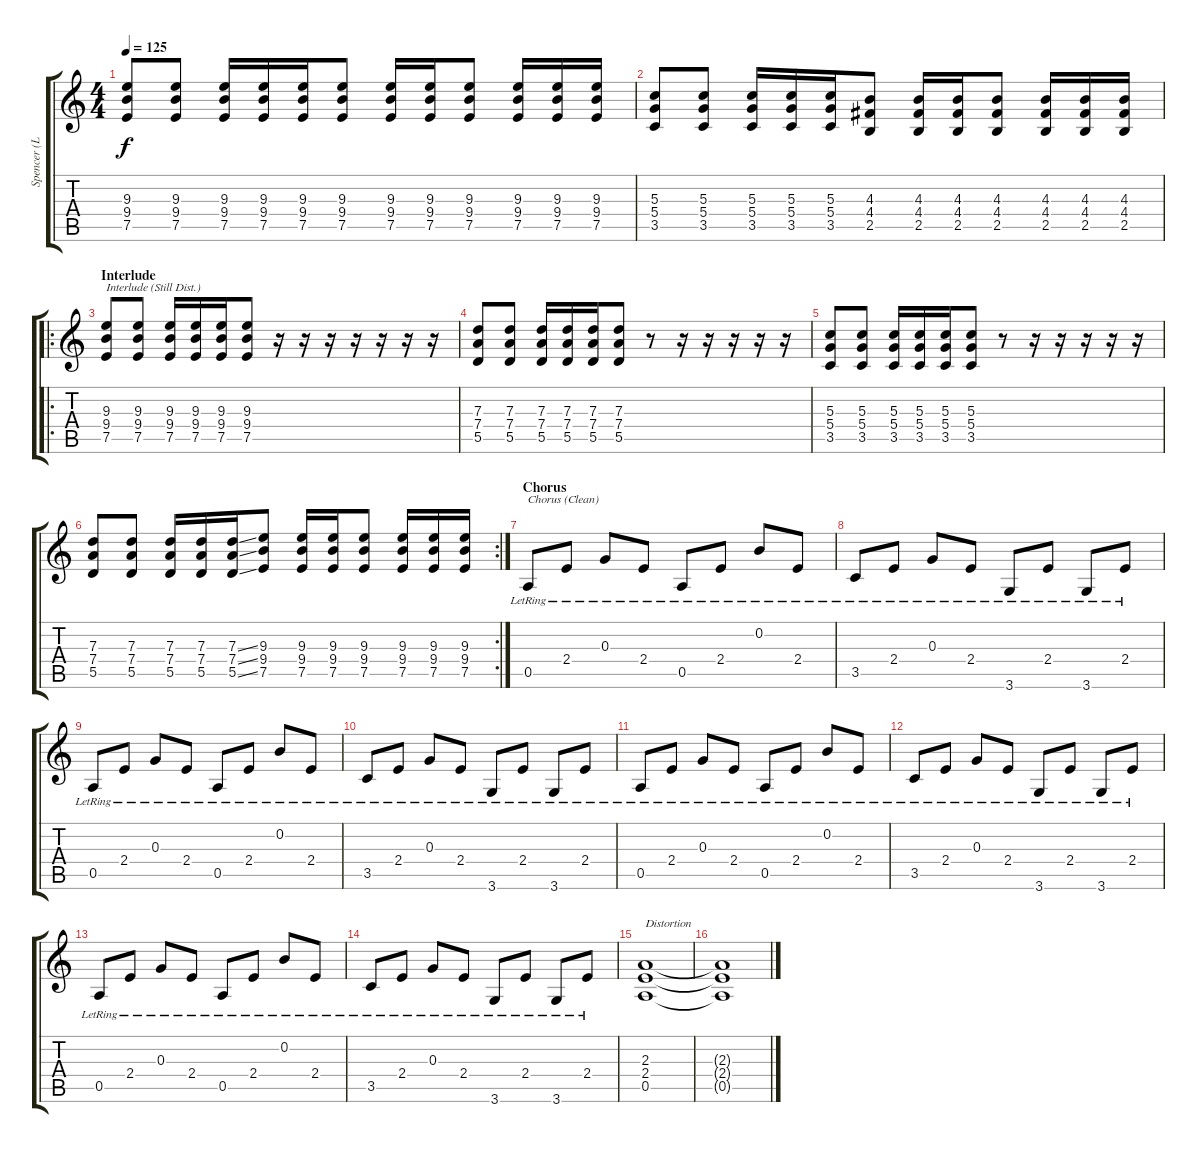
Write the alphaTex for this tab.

\track ("Spencer (Lead)" "Spencer (L") {instrument overdrivenguitar}
\staff {score tabs}
\tuning (E4 B3 G3 D3 A2 E2) {hide}
\ts (4 4)
\tempo 125
\clef g2
\ks c
(9.3 9.4 7.5).8{dy f} (9.3 9.4 7.5).8 (9.3 9.4 7.5).16 (9.3 9.4 7.5).16 (9.3 9.4 7.5).16 (9.3 9.4 7.5).8 (9.3 9.4 7.5).16 (9.3 9.4 7.5).16 (9.3 9.4 7.5).8 (9.3 9.4 7.5).16 (9.3 9.4 7.5).16 (9.3 9.4 7.5).16 |
(5.3 5.4 3.5).8 (5.3 5.4 3.5).8 (5.3 5.4 3.5).16 (5.3 5.4 3.5).16 (5.3 5.4 3.5).16 (4.3 4.4 2.5).8 (4.3 4.4 2.5).16 (4.3 4.4 2.5).16 (4.3 4.4 2.5).8 (4.3 4.4 2.5).16 (4.3 4.4 2.5).16 (4.3 4.4 2.5).16 |
\ro
\section ("" "Interlude")
(9.3 9.4 7.5).8{txt "Interlude (Still Dist.)"} (9.3 9.4 7.5).8 (9.3 9.4 7.5).16 (9.3 9.4 7.5).16 (9.3 9.4 7.5).16 (9.3 9.4 7.5).8 r.16 r.16 r.16 r.16 r.16 r.16 r.16 |
(7.3 7.4 5.5).8 (7.3 7.4 5.5).8 (7.3 7.4 5.5).16 (7.3 7.4 5.5).16 (7.3 7.4 5.5).16 (7.3 7.4 5.5).8 r.8 r.16 r.16 r.16 r.16 r.16 |
(5.3 5.4 3.5).8 (5.3 5.4 3.5).8 (5.3 5.4 3.5).16 (5.3 5.4 3.5).16 (5.3 5.4 3.5).16 (5.3 5.4 3.5).8 r.8 r.16 r.16 r.16 r.16 r.16 |
\rc 2
(7.3 7.4 5.5).8 (7.3 7.4 5.5).8 (7.3 7.4 5.5).16 (7.3 7.4 5.5).16 (7.3{ss} 7.4{ss} 5.5{ss}).16 (9.3 9.4 7.5).8 (9.3 9.4 7.5).16 (9.3 9.4 7.5).16 (9.3 9.4 7.5).8 (9.3 9.4 7.5).16 (9.3 9.4 7.5).16 (9.3 9.4 7.5).16 |
\section ("" "Chorus")
0.5{lr}.8{txt "Chorus (Clean)" instrument electricguitarclean} 2.4{lr}.8 0.3{lr}.8 2.4{lr}.8 0.5{lr}.8 2.4{lr}.8 0.2{lr}.8 2.4{lr}.8 |
3.5{lr}.8 2.4{lr}.8 0.3{lr}.8 2.4{lr}.8 3.6{lr}.8 2.4{lr}.8 3.6{lr}.8 2.4{lr}.8 |
\section ("" "")
0.5{lr}.8{instrument electricguitarclean} 2.4{lr}.8 0.3{lr}.8 2.4{lr}.8 0.5{lr}.8 2.4{lr}.8 0.2{lr}.8 2.4{lr}.8 |
3.5{lr}.8 2.4{lr}.8 0.3{lr}.8 2.4{lr}.8 3.6{lr}.8 2.4{lr}.8 3.6{lr}.8 2.4{lr}.8 |
0.5{lr}.8 2.4{lr}.8 0.3{lr}.8 2.4{lr}.8 0.5{lr}.8 2.4{lr}.8 0.2{lr}.8 2.4{lr}.8 |
3.5{lr}.8 2.4{lr}.8 0.3{lr}.8 2.4{lr}.8 3.6{lr}.8 2.4{lr}.8 3.6{lr}.8 2.4{lr}.8 |
0.5{lr}.8 2.4{lr}.8 0.3{lr}.8 2.4{lr}.8 0.5{lr}.8 2.4{lr}.8 0.2{lr}.8 2.4{lr}.8 |
3.5{lr}.8 2.4{lr}.8 0.3{lr}.8 2.4{lr}.8 3.6{lr}.8 2.4{lr}.8 3.6{lr}.8 2.4{lr}.8 |
(2.3 2.4 0.5).1{txt "Distortion" instrument overdrivenguitar} |
(2.3{t} 2.4{t} 0.5{t}).1
